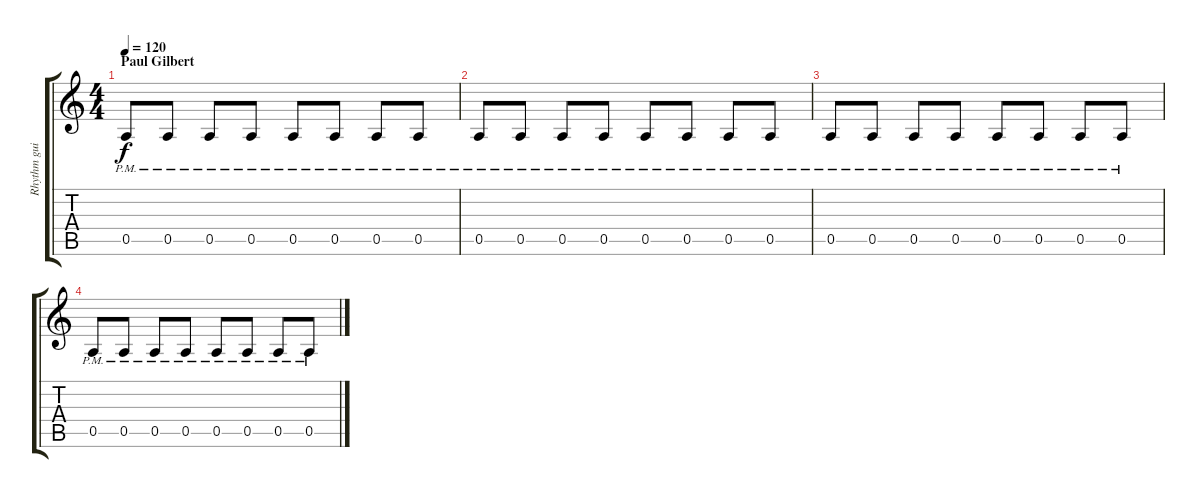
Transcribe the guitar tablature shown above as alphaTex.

\track ("Rhythm guitar" "Rhythm gui") {instrument overdrivenguitar}
\staff {score tabs}
\tuning (E4 B3 G3 D3 A2 E2) {hide}
\ts (4 4)
\section ("" "Paul Gilbert")
\tempo 120
\clef g2
\ks c
0.5{pm}.8{dy f instrument overdrivenguitar} 0.5{pm}.8 0.5{pm}.8 0.5{pm}.8 0.5{pm}.8 0.5{pm}.8 0.5{pm}.8 0.5{pm}.8 |
0.5{pm}.8 0.5{pm}.8 0.5{pm}.8 0.5{pm}.8 0.5{pm}.8 0.5{pm}.8 0.5{pm}.8 0.5{pm}.8 |
0.5{pm}.8 0.5{pm}.8 0.5{pm}.8 0.5{pm}.8 0.5{pm}.8 0.5{pm}.8 0.5{pm}.8 0.5{pm}.8 |
0.5{pm}.8 0.5{pm}.8 0.5{pm}.8 0.5{pm}.8 0.5{pm}.8 0.5{pm}.8 0.5{pm}.8 0.5{pm}.8
